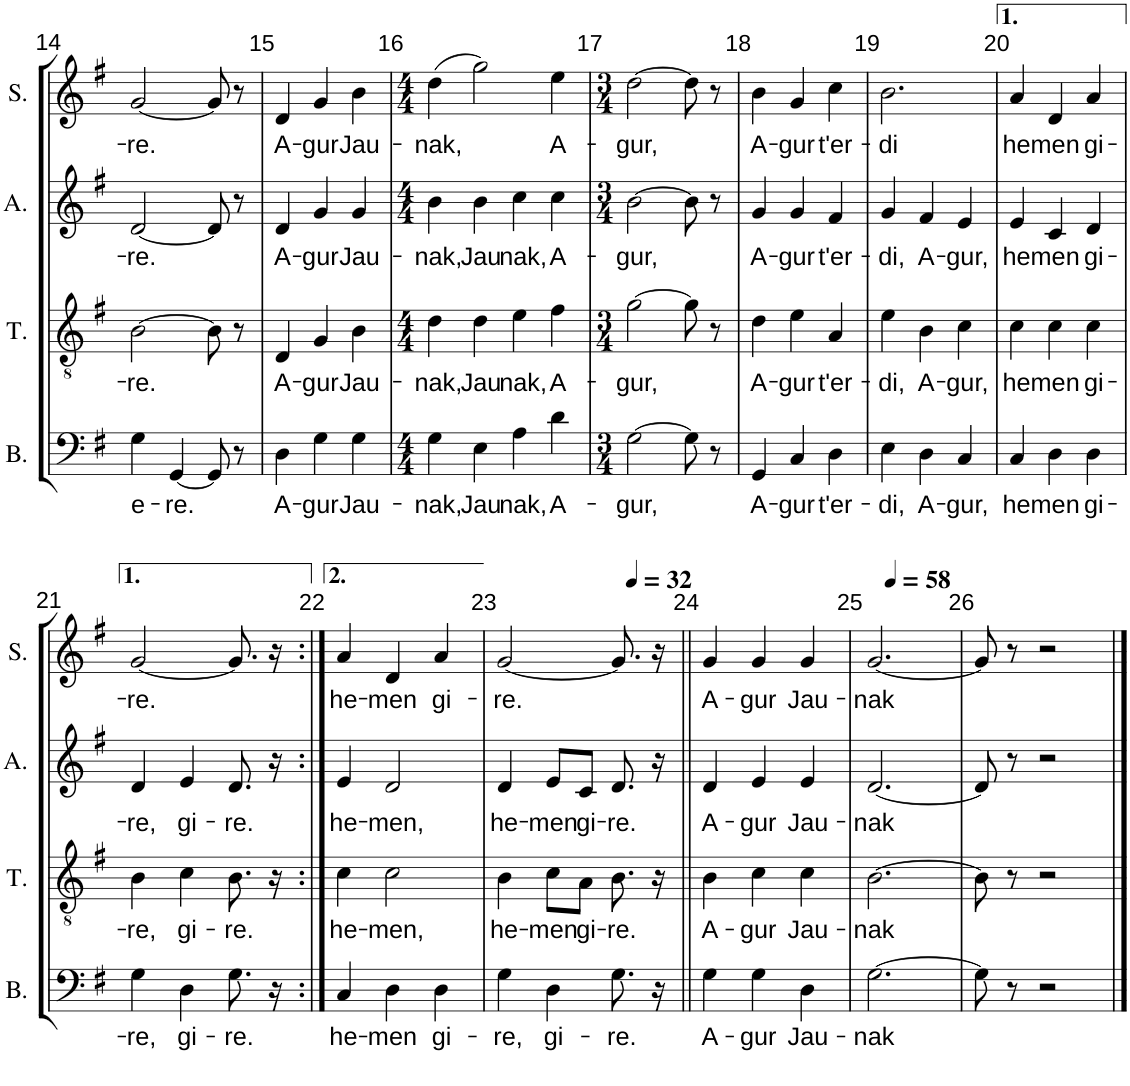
**kern	**text	**kern	**text	**kern	**text	**kern	**text
*part4	*part4	*part3	*part3	*part2	*part2	*part1	*part1
*staff4	*staff4	*staff3	*staff3	*staff2	*staff2	*staff1	*staff1
*I"Basse	*	*I"Tenor	*	*I"Alto	*	*I"Soprano	*
*I'B.	*	*I'T.	*	*I'A.	*	*I'S.	*
!!LO:PB:g=z
*clefF4	*	*clefGv2	*	*clefG2	*	*clefG2	*
*k[f#]	*	*k[f#]	*	*k[f#]	*	*k[f#]	*
*M3/4	*	*M3/4	*	*M3/4	*	*M3/4	*
=14	=14	=14	=14	=14	=14	=14	=14
!	!LO:LY:b	!	!LO:LY:b	!	!LO:LY:b	!	!LO:LY:b
4G\	e-	[2B\	-re.	[2d/	-re.	[2g/	-re.
!	!LO:LY:b	!	!	!	!	!	!
[4GG/	-re.	.	.	.	.	.	.
8GG/]	.	8B\]	.	8d/]	.	8g/]	.
8r	.	8r	.	8r	.	8r	.
=15	=15	=15	=15	=15	=15	=15	=15
!	!LO:LY:b	!	!LO:LY:b	!	!LO:LY:b	!	!LO:LY:b
4D\	A-	4D/	A-	4d/	A-	4d/	A-
!	!LO:LY:b	!	!LO:LY:b	!	!LO:LY:b	!	!LO:LY:b
4G\	-gur	4G/	-gur	4g/	-gur	4g/	-gur
!	!LO:LY:b	!	!LO:LY:b	!	!LO:LY:b	!	!LO:LY:b
4G\	Jau-	4B\	Jau-	4g/	Jau-	4b\	Jau-
=16	=16	=16	=16	=16	=16	=16	=16
*M4/4	*	*M4/4	*	*M4/4	*	*M4/4	*
!	!LO:LY:b	!	!LO:LY:b	!	!LO:LY:b	!	!LO:LY:b
4G\	-nak,	4d\	-nak,	4b\	-nak,	(4dd\	-nak,
!	!LO:LY:b	!	!LO:LY:b	!	!LO:LY:b	!	!
4E\	Jau-	4d\	Jau-	4b\	Jau-	2gg\)	.
!	!LO:LY:b	!	!LO:LY:b	!	!LO:LY:b	!	!
4A\	-nak,	4e\	-nak,	4cc\	-nak,	.	.
!	!LO:LY:b	!	!LO:LY:b	!	!LO:LY:b	!	!LO:LY:b
4d\	A-	4f#\	A-	4cc\	A-	4ee\	A-
=17	=17	=17	=17	=17	=17	=17	=17
*M3/4	*	*M3/4	*	*M3/4	*	*M3/4	*
!	!LO:LY:b	!	!LO:LY:b	!	!LO:LY:b	!	!LO:LY:b
[2G\	-gur,	[2g\	-gur,	[2b\	-gur,	[2dd\	-gur,
8G\]	.	8g\]	.	8b\]	.	8dd\]	.
8r	.	8r	.	8r	.	8r	.
=18	=18	=18	=18	=18	=18	=18	=18
!	!LO:LY:b	!	!LO:LY:b	!	!LO:LY:b	!	!LO:LY:b
4GG/	A-	4d\	A-	4g/	A-	4b\	A-
!	!LO:LY:b	!	!LO:LY:b	!	!LO:LY:b	!	!LO:LY:b
4C/	-gur	4e\	-gur	4g/	-gur	4g/	-gur
!	!LO:LY:b	!	!LO:LY:b	!	!LO:LY:b	!	!LO:LY:b
4D\	t'er-	4A/	t'er-	4f#/	t'er-	4cc\	t'er-
=19	=19	=19	=19	=19	=19	=19	=19
!	!LO:LY:b	!	!LO:LY:b	!	!LO:LY:b	!	!LO:LY:b
4E\	-di,	4e\	-di,	4g/	-di,	2.b\	-di
!	!LO:LY:b	!	!LO:LY:b	!	!LO:LY:b	!	!
4D\	A-	4B\	A-	4f#/	A-	.	.
!	!LO:LY:b	!	!LO:LY:b	!	!LO:LY:b	!	!
4C/	-gur,	4c\	-gur,	4e/	-gur,	.	.
=20	=20	=20	=20	=20	=20	=20	=20
!	!LO:LY:b	!	!LO:LY:b	!	!LO:LY:b	!	!LO:LY:b
4C/	he-	4c\	he-	4e/	he-	4a/	he-
!	!LO:LY:b	!	!LO:LY:b	!	!LO:LY:b	!	!LO:LY:b
4D\	-men	4c\	-men	4c/	-men	4d/	-men
!	!LO:LY:b	!	!LO:LY:b	!	!LO:LY:b	!	!LO:LY:b
4D\	gi-	4c\	gi-	4d/	gi-	4a/	gi-
!!LO:LB:g=z
=21	=21	=21	=21	=21	=21	=21	=21
!	!LO:LY:b	!	!LO:LY:b	!	!LO:LY:b	!	!LO:LY:b
4G\	-re,	4B\	-re,	4d/	-re,	[2g/	-re.
!	!LO:LY:b	!	!LO:LY:b	!	!LO:LY:b	!	!
4D\	gi-	4c\	gi-	4e/	gi-	.	.
!	!LO:LY:b	!	!LO:LY:b	!	!LO:LY:b	!	!
8.G\	-re.	8.B\	-re.	8.d/	-re.	8.g/]	.
16r	.	16r	.	16r	.	16r	.
=22:|!	=22:|!	=22:|!	=22:|!	=22:|!	=22:|!	=22:|!	=22:|!
!	!LO:LY:b	!	!LO:LY:b	!	!LO:LY:b	!	!LO:LY:b
4C/	he-	4c\	he-	4e/	he-	4a/	he-
!	!LO:LY:b	!	!LO:LY:b	!	!LO:LY:b	!	!LO:LY:b
4D\	-men	2c\	-men,	2d/	-men,	4d/	-men
!	!LO:LY:b	!	!	!	!	!	!LO:LY:b
4D\	gi-	.	.	.	.	4a/	gi-
=23	=23	=23	=23	=23	=23	=23	=23
!	!LO:LY:b	!	!LO:LY:b	!	!LO:LY:b	!	!LO:LY:b
4G\	-re,	4B\	he-	4d/	he-	[2g/	-re.
!	!LO:LY:b	!	!LO:LY:b	!	!LO:LY:b	!	!
4D\	gi-	8c\L	-men	8e/L	-men	.	.
!	!	!	!LO:LY:b	!	!LO:LY:b	!	!
.	.	8A\J	gi-	8c/J	gi-	.	.
*	*	*	*	*	*	*MM32	*
!	!LO:LY:b	!	!LO:LY:b	!	!LO:LY:b	!	!
8.G\	-re.	8.B\	-re.	8.d/	-re.	8.g/]	.
16r	.	16r	.	16r	.	16r	.
=24||	=24||	=24||	=24||	=24||	=24||	=24||	=24||
!	!LO:LY:b	!	!LO:LY:b	!	!LO:LY:b	!	!LO:LY:b
4G\	A-	4B\	A-	4d/	A-	4g/	A-
!	!LO:LY:b	!	!LO:LY:b	!	!LO:LY:b	!	!LO:LY:b
4G\	-gur	4c\	-gur	4e/	-gur	4g/	-gur
!	!LO:LY:b	!	!LO:LY:b	!	!LO:LY:b	!	!LO:LY:b
4D\	Jau-	4c\	Jau-	4e/	Jau-	4g/	Jau-
=25	=25	=25	=25	=25	=25	=25	=25
*	*	*	*	*	*	*MM58	*
!	!LO:LY:b	!	!LO:LY:b	!	!LO:LY:b	!	!LO:LY:b
[2.G\	-nak	[2.B\	-nak	[2.d/	-nak	[2.g/	-nak
=26	=26	=26	=26	=26	=26	=26	=26
8G\]	.	8B\]	.	8d/]	.	8g/]	.
8r	.	8r	.	8r	.	8r	.
2r	.	2r	.	2r	.	2r	.
==	==	==	==	==	==	==	==
*-	*-	*-	*-	*-	*-	*-	*-
